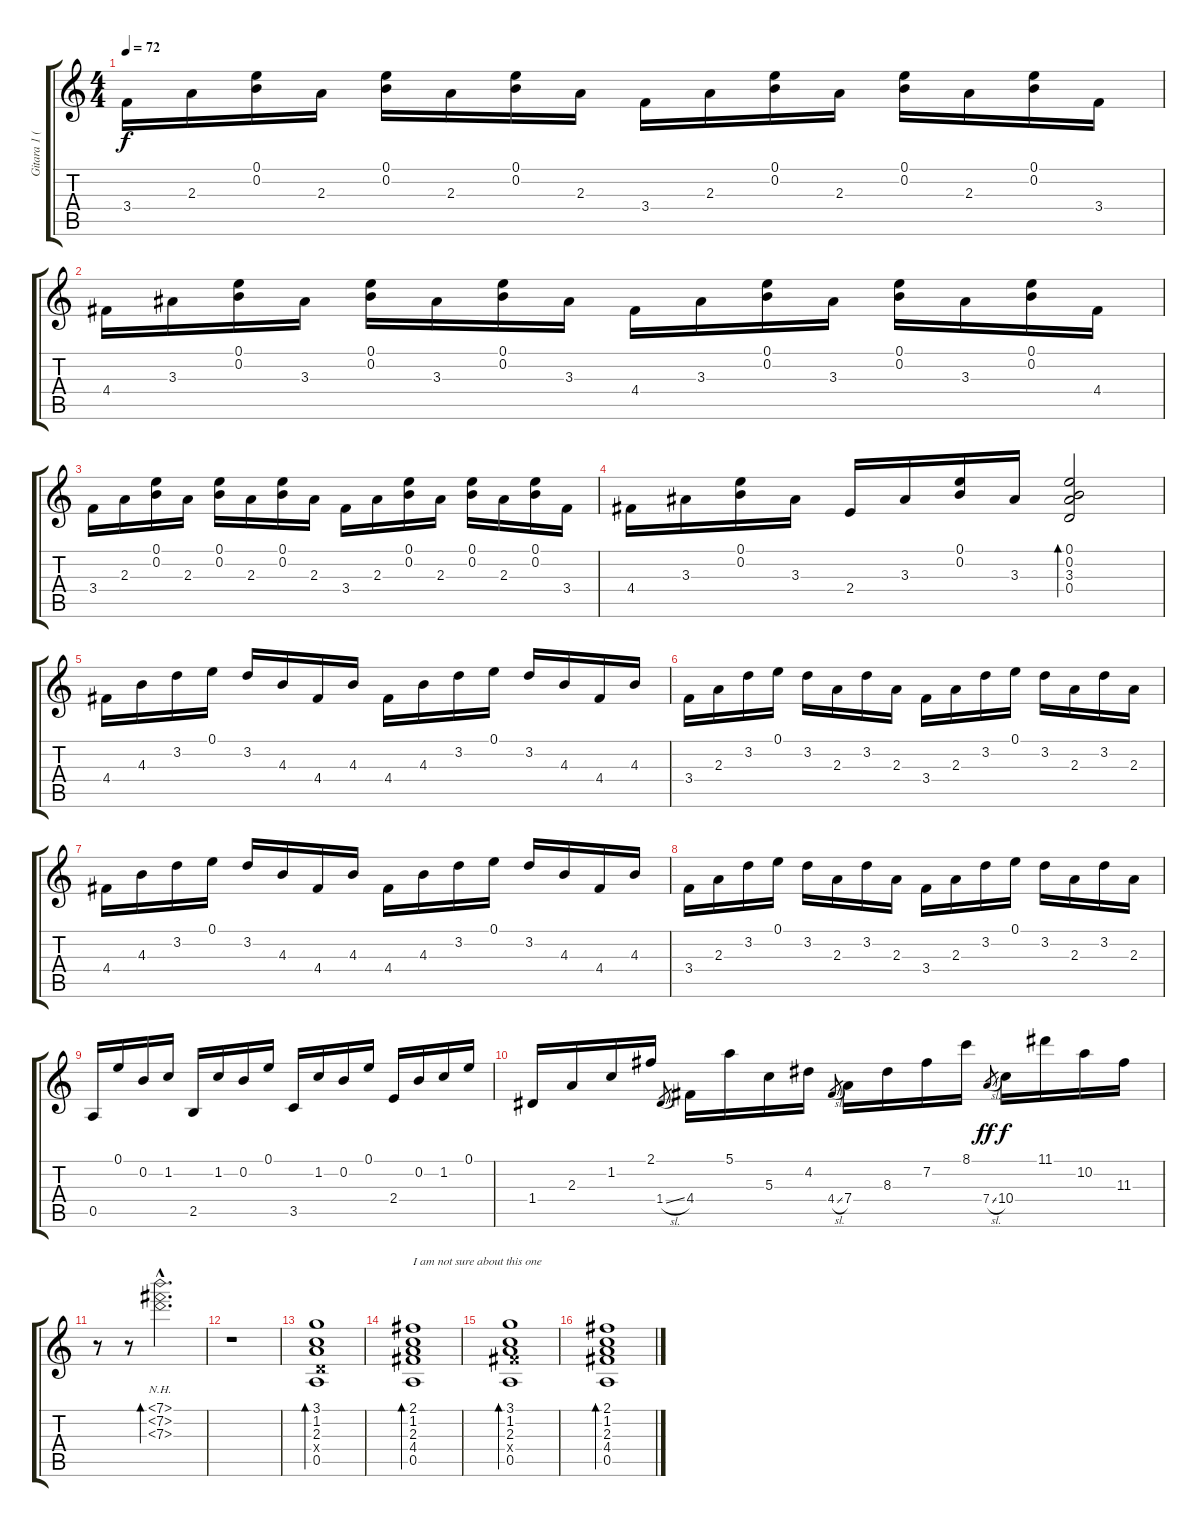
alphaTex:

\track ("Gitara 1 (12 strun)" "Gitara 1 (") {instrument acousticguitarsteel}
\staff {score tabs}
\tuning (E4 B3 G3 D3 A2 E2) {hide}
\ts (4 4)
\tempo 72
\clef g2
\ks c
3.4.16{dy f} 2.3.16 (0.1 0.2).16 2.3.16 (0.1 0.2).16 2.3.16 (0.1 0.2).16 2.3.16 3.4.16 2.3.16 (0.1 0.2).16 2.3.16 (0.1 0.2).16 2.3.16 (0.1 0.2).16 3.4.16 |
4.4.16 3.3.16 (0.1 0.2).16 3.3.16 (0.1 0.2).16 3.3.16 (0.1 0.2).16 3.3.16 4.4.16 3.3.16 (0.1 0.2).16 3.3.16 (0.1 0.2).16 3.3.16 (0.1 0.2).16 4.4.16 |
3.4.16 2.3.16 (0.1 0.2).16 2.3.16 (0.1 0.2).16 2.3.16 (0.1 0.2).16 2.3.16 3.4.16 2.3.16 (0.1 0.2).16 2.3.16 (0.1 0.2).16 2.3.16 (0.1 0.2).16 3.4.16 |
4.4.16 3.3.16 (0.1 0.2).16 3.3.16 2.4.16 3.3.16 (0.1 0.2).16 3.3.16 (0.1 0.2 3.3 0.4).2{bd 240} |
4.4.16 4.3.16 3.2.16 0.1.16 3.2.16 4.3.16 4.4.16 4.3.16 4.4.16 4.3.16 3.2.16 0.1.16 3.2.16 4.3.16 4.4.16 4.3.16 |
3.4.16 2.3.16 3.2.16 0.1.16 3.2.16 2.3.16 3.2.16 2.3.16 3.4.16 2.3.16 3.2.16 0.1.16 3.2.16 2.3.16 3.2.16 2.3.16 |
4.4.16 4.3.16 3.2.16 0.1.16 3.2.16 4.3.16 4.4.16 4.3.16 4.4.16 4.3.16 3.2.16 0.1.16 3.2.16 4.3.16 4.4.16 4.3.16 |
3.4.16 2.3.16 3.2.16 0.1.16 3.2.16 2.3.16 3.2.16 2.3.16 3.4.16 2.3.16 3.2.16 0.1.16 3.2.16 2.3.16 3.2.16 2.3.16 |
0.5.16 0.1.16 0.2.16 1.2.16 2.5.16 1.2.16 0.2.16 0.1.16 3.5.16 1.2.16 0.2.16 0.1.16 2.4.16 0.2.16 1.2.16 0.1.16 |
1.4.16 2.3.16 1.2.16 2.1.16 1.4{sl}.8{gr} 4.4.16 5.1.16 5.3.16 4.2.16 4.4{sl}.8{gr} 7.4.16 8.3.16 7.2.16 8.1.16 7.4{sl}.8{gr dy ff} 10.4.16{dy f} 11.1.16 10.2.16 11.3.16 |
r.8 r.8 (7.1{nh hac} 7.2{nh hac} 7.3{nh hac}).2{d bd 120} |
r.1 |
(3.1 1.2 2.3 0.4{x} 0.5).1{bd 240} |
(2.1 1.2 2.3 4.4 0.5).1{bd 240 txt "I am not sure about this one"} |
(3.1 1.2 2.3 4.4{x} 0.5).1{bd 240} |
(2.1 1.2 2.3 4.4 0.5).1{bd 240}
